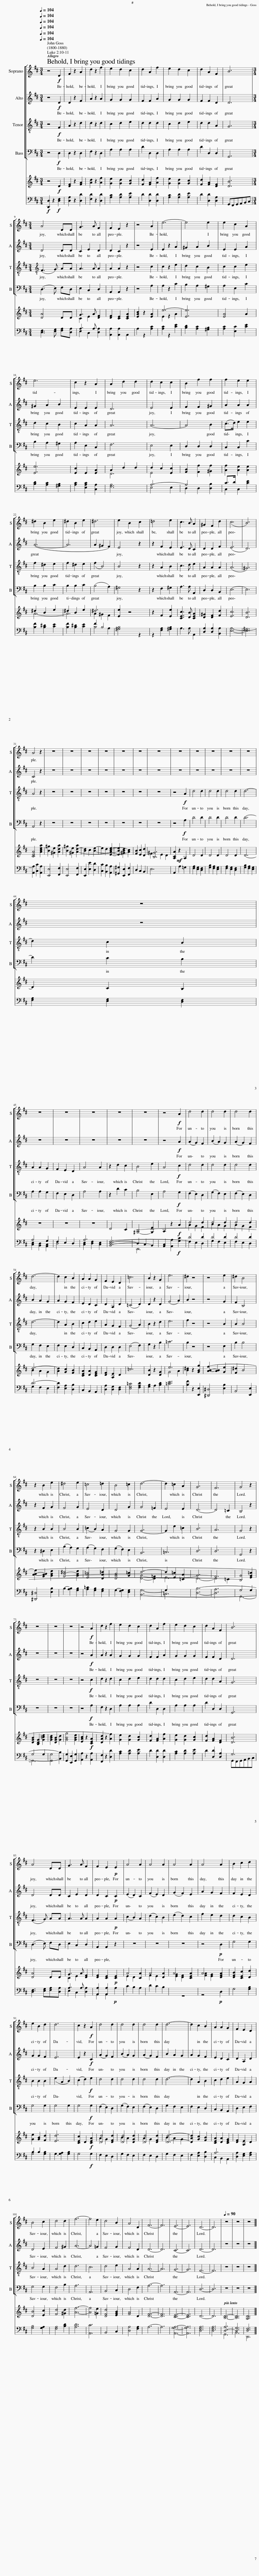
X:1
%%score [ 1 2 3 4 ] ( 5 6 ) ( 7 8 )
L:1/8
Q:1/4=104
M:3/4
I:linebreak $
K:D
V:1 treble
V:2 treble
V:3 treble-8
V:4 bass
V:5 treble
V:6 treble
V:7 bass
V:8 bass
V:1
 z4!f! D2 | F2 z2 A2 | d2 z2 f2 | e2 d2 c2 | d2 A2 f2 | %5
 e2 d2 c2 | d2 A2 F2 | B6 |$[M:3/4] A4 DD | G3 A F2 | %10
 F2 E2 z2 | z4 A2 | e6- | e4 e2 | e2 c2 A2 |$ %15
 e6 | c2 z2 A2 | A2 d2 d2 | d2 c2 c2 | B2 f2 f2 | %20
 f2 e2 e2 |$ ^d2 B2 e2 | ^d2 B2 e2 | ^d6 | e2 B2 c2 | %25
 =d4 e2 | c3 B A2 | ^G2 F2 d2 | (c6 | B6) |$ %30
 A4 z2 | z6 | z6 | z6 | z6 | %35
 z6 | z6 | z6 | z6 | z6 | %40
 z6 | z6 | z6 |$ z6 |$ z6 | %45
 z6 | z6 | z6 | z6 | z4!f! A2 | %50
 d4 d2 | d4 d2 | d4 d2 |$ d6- | d2 c2 B2 | %55
 A2 A2 G2 | F2 E2 D2 | =c6 | B2 z2 G2 | e6 | %60
 ^d2 z4 | z4 e2 | ^d2 B4 |$ z2 B2 e2 | ^d4 e2 | %65
 =c4 =d2 | B4 =c2 | d6- | d2 =c2 A2 | G6 | %70
 F6 | G4 z2 |$ z6 | z6 | z6 | %75
 z4!f! A2 | d2 z2 f2 | e2 d2 c2 | d2 A2 f2 | e2 d2 c2 | %80
 d2 A2 F2 | B6 |$ A4 DD | G3 A F2 | F2 E2!p! E2 | %85
 A4 A2 | A4 A2 | A4 A2 | A4 A2 | B2 c2 d2 |$ %90
 e2 B2 d2 | d6 | c2 z2!f! A2 | d4 d2 | d4 d2 | %95
 d4 d2 | d6- | d2 c2 B2 | A2 A2 G2 | F2 E2 D2 |$ %100
 B4 c2 | d4 d2 | f6- | f4 e2 | d4 B2 | %105
 A4 D2 | F6- | F6 | E6- | E6 | %110
 D6- | D6 |[Q:1/4=90] z6 | z6 | z6 |] %115
V:2
 z4!f! D2 | D2 z2 F2 | A2 z2 A2 | G2 G2 G2 | F2 F2 A2 | %5
 G2 G2 G2 | F2 F2 D2 | D6 |$[M:3/4] D4 DD | C2 E2 D2 | %10
 D2 C2 z2 | z4 E2 | E2 z2 A2 | ^G2 A2 B2 | E2 E2 A2 |$ %15
 ^G2 A2 B2 | E2 E2 E2 | D6 | E4 E2 | F2 F2 ^G2 | %20
 A2 A2 A2 |$ (A6- | A6 | A2 ^G2 F2) | E4 z2 | %25
 z2 F2 E2 | E3 D C2 | D2 D2 F2 | (E6 | D6) |$ %30
 C4 z2 | z6 | z6 | z6 | z6 | %35
 z6 | z6 | z6 | z6 | z6 | %40
 z6 | z6 | z6 |$ z6 |$ z6 | %45
 z6 | z6 | z6 | z6 | z4!f! A2 | %50
 (A2 G2) F2 | (B2 A2) G2 | (A2 G2) F2 |$ B2 A2 G2 | A2 G2 F2 | %55
 E2 D2 C2 | D2 A,2 D2 | (=C4 D2) | D2 z2 D2 | (G4 A2) | %60
 B2 z4 | z4 G2 | F2 B,4 |$ z2 F2 G2 | F4 G2 | %65
 E4 D2 | D4 G2 | G4 =F2 | E4 E2 | D6- | %70
 D4 =C2 | B,4 z2 |$ z6 | z6 | z6 | %75
 z4!f! A2 | A2 z2 A2 | G2 G2 G2 | F2 F2 A2 | G2 G2 G2 | %80
 F2 F2 D2 | D6 |$ D4 DD | C2 E2 D2 | D2 C2!p! C2 | %85
 (E2 D2) C2 | (F2 E2) D2 | (G2 F2) E2 | A2 G2 F2 | F2 E2 D2 |$ %90
 G2 G2 F2 | E6 | E2 z2!f! C2 | (A2 G2) F2 | (B2 A2) G2 | %95
 (A2 G2) F2 | B2 A2 G2 | A2 G2 F2 | E2 D2 C2 | D2 A,2 D2 |$ %100
 D4 E2 | F4 ^G2 | A6- | A4 =G2 | F4 G2 | %105
 F4 D2 | D6- | D6 | C6- | C6 | %110
 D6- | D6 | z6 | z6 | z6 |] %115
V:3
 z4!f! F2 | A2 z2 d2 | d2 z2 d2 | c2 d2 e2 | d2 d2 d2 | %5
 c2 d2 e2 | d2 d2 A2 | G6 |$[M:3/4][K:treble-8] (F3 G) AA | A3 A A2 | %10
 A2 A2 z2 | z4 c2 | c2 z2 e2 | d2 c2 B2 | c2 c2 e2 |$ %15
 d2 c2 B2 | c2 A2 A2 | A6 | A6- | A4 B2 | %20
 (c>d) e2 e2 |$ f2 ^d2 e2 | f2 ^d2 e2 | (f2 B4) | B4 z2 | %25
 z2 A2 B2 | c3 d e2 | A2 A2 A2 | (A6 | ^G6) |$ %30
 A4 z2 | z6 | z6 | z6 | z6 | %35
 z6 | z6 | z6 | z4!f! A2 | d4 d2 | %40
 d4 d2 | d4 d2 | d6- |$ d2 c2 B2 |$ A2 A2 G2 | %45
 F2 E2 D2 | A4 A2 | z2 d2 c2 | B4 e2 | A4!f! c2 | %50
 d4 d2 | d4 d2 | d4 d2 |$ d6- | d2 A2 B2 | %55
 c2 d2 e2 | A2 G2 F2 | (G4 A2) | B2 z2 d2 | e6 | %60
 f2 z4 | z4 B2 | B2 B4 |$ z2 B2 B2 | B4 B2 | %65
 (=c2 B2) A2 | G4 G2 | G6- | G2 e2 =c2 | B6 | %70
 A6 | G4 z2 |$ z6 | z6 | z6 | %75
 z4!f! c2 | d2 z2 d2 | c2 d2 e2 | d2 d2 d2 | c2 d2 e2 | %80
 d2 d2 A2 | G6 |$ (F3 G) AA | A3 A A2 | A2 A2!p! A2 | %85
 (c2 B2) A2 | (d2 c2) B2 | (e2 d2) c2 | f2 e2 d2 | d2 c2 B2 |$ %90
 B2 B2 B2 | (e2 A2 B2) | (c2 d2)!f! e2 | d4 d2 | d4 d2 | %95
 d4 d2 | d6- | d2 A2 B2 | c2 d2 e2 | A2 G2 A2 |$ %100
 B4 A2 | A4 d2 | d6 | c6 | d4 e2 | %105
 A4 A2 | A6- | A6 | G6- | G6 | %110
 F6- | F6 | z6 | z6 | z6 |] %115
V:4
 z4!f! D,2 | D,2 z2 D,2 | F,2 z2 D,2 | A,2 A,2 A,2 | D2 D,2 D,2 | %5
 A,2 A,2 A,2 | D2 D,2 D,2 | G,,6 |$[M:3/4] (D,3 E,) F,D, | E,2 C,2 D,2 | %10
 A,,2 A,,2 z2 | z4 A,2 | A,2 z2 C2 | B,2 A,2 ^G,2 | A,2 E,2 C2 |$ %15
 B,2 A,2 ^G,2 | A,2 E,2 C,2 | F,6 | E,4 E,2 | D,2 D,2 D,2 | %20
 C,2 C,2 C2 |$ B,2 B,2 C2 | B,2 B,2 C2 | (B,4 A,2) | ^G,4 z2 | %25
 z2 F,2 ^G,2 | A,3 A, A,,2 | D,2 D,2 B,,2 | E,6- | E,6 |$ %30
 A,,4 z2 | z6 | z6 | z6 | z6 | %35
 z6 | z6 | z6 | z4!f! A,2 | D4 D2 | %40
 D4 D2 | D4 D2 | D6- |$ D2 C2 B,2 |$ A,2 A,2 G,2 | %45
 F,2 E,2 D,2 | A,4 A,2 | z2 D2 C2 | B,4 E,2 | A,4!f! G,2 | %50
 (F,2 E,2) D,2 | (G,2 F,2) E,2 | (F,2 E,2) D,2 |$ G,2 F,2 E,2 | F,2 E,2 D,2 | %55
 C,2 B,,2 A,,2 | D,2 D,2 D,2 | (E,4 F,2) | G,2 z2 B,2 | =C6 | %60
 B,2 z4 | z4 E,2 | B,2 B,4 |$ z2 ^D,2 E,2 | (B,2 A,2) G,2 | %65
 (A,2 G,2) F,2 | (G,2 F,2) E,2 | B,,6 | =C,6 | D,6 | %70
 D,6 | G,,4 z2 |$ z6 | z6 | z6 | %75
 z4!f! A,2 | F,2 z2 D,2 | A,2 A,2 A,2 | D2 D,2 D,2 | A,2 A,2 A,2 | %80
 D2 D,2 D,2 | G,,6 |$ (D,3 E,) F,D, | E,2 C,2 D,2 | A,,2 A,,2 z2 | %85
 z6 | z6 | z6 | z4!p! D,2 | G,4 G,2 |$ %90
 G,4 G,2 | G,4 G,2 | G,4!f! G,2 | (F,2 E,2) D,2 | (G,2 F,2) E,2 | %95
 (F,2 E,2) D,2 | G,2 F,2 E,2 | F,2 E,2 D,2 | C,2 B,,2 A,,2 | D,2 E,2 F,2 |$ %100
 G,4 G,2 | F,4 B,2 | A,6 | A,,6 | B,,4 C,2 | %105
 D,4 F,2 | A,6- | A,6 | A,,6- | A,,6 | %110
 D,6- | D,6 | z6 | z6 | z6 |] %115
V:5
 z4!f! D2 | [DF]2 z2 [FA]2 | [Ad]2 z2 [Af]2 | [Ge]2 [Gd]2 [Gc]2 | [Fd]2 [FA]2 [Af]2 | %5
 [Ge]2 [Gd]2 [Gc]2 | [Fd]2 [FA]2 [DF]2 | [DB]6 |$[M:3/4] [DA]4 DD | G3 A [DF]2 | %10
 [DF]2 [CE]2 [CEA]2 | [EAc]2 z2 [EA]2 | e6- | [Ee]6 | [EA]4 A2 |$ %15
 [Ee]6 | [Ec]2 E2 [EA]2 | A2 d2 d2 | d2 c2 [Ec]2 | [FB]2 [Ff]2 [^Gf]2 | %20
 [Af]2 [Ae]2 [Ae]2 |$ ^d2 B2 e2 | ^d2 B2 e2 | ^d6 | [Ee]2 z4 | %25
 z2 F2 [Ee]2 | [CEc]3 [DB] [CEA]2 | [D^G]2 [DF]2 [Fd]2 | [Ec]6 | [DB]6 |$ %30
 [CEA]4 [Acea]2 | [B^g]2 [^Ge]2 [Ada]2 | [B^g]2 [^Ge]2 [A-d-a]2 | [Bd]2 c2 [Be]2- | e2 d2 [EAce]2- | %35
 [EBe]2 [^GBd]2 [Ac]2 | [FB]2 [Ec]2 [Dd]2 | [B,^G]6 | [A,CA]2!mf! z2 A,2 | D4 D2 | %40
 D4 D2 | D4 D2 | D6- |$ D2 C2 B,2 |$ z6 | %45
 z6 | z6 | D4 C2 | [^G,B,]4- [G,E]2 | A,2 z2!f! A2 | %50
 d4 d2 | d4 d2 | d4 d2 |$ d6- | d2 [Gc]2 [FB]2 | %55
 [CEA]2 [DA]2 [CEG]2 | [DF]2 [A,E]2 D2 | =c6 | [DB]2 z2 [DG]2 | e6 | %60
 [B^d]2 z2 [GBg]2 | [ABf]2- [AB]2 [Ge]2 | [F^d]2 B4 |$ [ABf]2- [FAB]2 [GBe]2 | [F-B-^d]4 [GBe]2 | %65
 [EA=c]4 [DA=d]2 | [DGB]4 [G=c]2 | d6- | d2 [E=c]2 [=CA]2 | G6 | %70
 F6 | [B,G]4 [EG=c]2 |$ [DGB]2 [B,DG]2 [G=ce]2 | [GBd]2 [DGB]2 [Gd]2 | [GBg]4 [GBe]2 | %75
 [EAc]2 z2!f! [CEA]2 | [DAd]2 z2 [Af]2 | [Ge]2 [Gd]2 [Gc]2 | [Fd]2 [FA]2 [Af]2 | [Ge]2 [Gd]2 [Gc]2 | %80
 [Fd]2 [FA]2 [DF]2 | [DB]6 |$ [DA]4 DD | G3 A [DF]2 | [DF]2 [CE]2!p! [CE]2 | %85
 A4 [CA]2 | A4 [DA]2 | A4 [CEA]2 | A4 [DFA]2 | [DFB]2 [CEc]2 [Dd]2 |$ %90
 [Ge]2 [GB]2 [Fd]2 | [Ed]6 | [CEc]2 D2!f! [CEA]2 | [Dd]4 [DFd]2 | [Dd]4 [DGd]2 | %95
 [Dd]4 [DFd]2 | [Dd]6- | [DAd]2 [Gc]2 [FB]2 | [CEA]2 [DA]2 [CEG]2 | [DF]2 [A,E]2 D2 |$ %100
 [DB]4 [Ec]2 | [Fd]4 [^Gd]2 | [Af]6- | [Af]4 [=Ge]2 | [DFd]4 [EGB]2 | %105
 [FA]4 D2 | [DF]6- | [DF]6 | [CE]6- | [CE]6 | %110
 D6- | D6 | [B,D]6- | [B,D]6 | [A,D]6 |] %115
V:6
 x6 | x6 | x6 | x6 | x6 | %5
 x6 | x6 | x6 |$[M:3/4] x6 | C2 E2 x2 | %10
 x6 | x6 | E2 z2 A2 | x6 | x6 |$ %15
 x6 | x6 | D6 | E4 x2 | x6 | %20
 x6 |$ A6- | A6 | A2 ^G2 F2 | x6 | %25
 x6 | x6 | x6 | x6 | x6 |$ %30
 x6 | x6 | x6 | x6 | x6 | %35
 x6 | x6 | F2 E2 D2 | x6 | x6 | %40
 x6 | x6 | x6 |$ x6 |$ x6 | %45
 x6 | x6 | x6 | x6 | x6 | %50
 A2 G2 F2 | B2 A2 G2 | A2 G2 F2 |$ B2 A2 G2 | A2 x4 | %55
 x6 | x6 | x6 | x6 | G4 A2 | %60
 x6 | x6 | x6 |$ x6 | x6 | %65
 x6 | x6 | [DG]4- [D=F]2 | E6 | D6- | %70
 D4 =C2 | x6 |$ x6 | x6 | x6 | %75
 x6 | x6 | x6 | x6 | x6 | %80
 x6 | x6 |$ x6 | C2 E2 x2 | x6 | %85
 E2 D2 x2 | F2 E2 x2 | [EG]2 [DF]2 x2 | [FA]2 [EG]2 x2 | x6 |$ %90
 x6 | x6 | x6 | A2 G2 x2 | B2 A2 x2 | %95
 A2 G2 x2 | B2 A2 G2 | x6 | x6 | x6 |$ %100
 x6 | x6 | x6 | x6 | x6 | %105
 x6 | x6 | x6 | x6 | x6 | %110
 x6 | x6 | x6 | x6 | x6 |] %115
V:7
!f! [D,,D,]2 z2!f! [D,F,]2 | [D,A,]2 z2 [D,D]2 | [F,D]2 z2 [D,D]2 | [A,C]2 [A,D]2 [A,E]2 | D2 [D,D]2 [D,D]2 | %5
 [A,C]2 [A,D]2 [A,E]2 | D2 [D,D]2 [D,A,]2 | G,,F,,G,,A,,B,,C, |$[M:3/4] x6 | A,3 A, x2 | %10
 x6 | x6 | x6 | x6 | x6 |$ %15
 x6 | x6 | x6 | A,6- | A,4 x2 | %20
 C>D x2 x2 |$ x6 | x6 | F2 B,4 | x6 | %25
 x6 | x6 | x6 | x6 | x6 |$ %30
 [A,,A,]2 [C,C]2 [A,,A,]2 | [E,,E,]4 [F,,F,]2 | [E,,E,]4 [F,,F,]2 | [E,,E,]2 [E,E]2 [D,D]2 | [C,C]2 [B,,B,]2 [A,,A,]2 | %35
 [^G,,^G,]2 [E,,E,]2 [F,,F,]2 | D,2 C,2 B,,2 | E,6 | A,,2 A,2 =G,2 | [F,A,]2 [E,G,]2 [D,F,]2 | %40
 [G,B,]2 [F,A,]2 [E,G,]2 | [F,A,]2 [E,G,]2 [D,F,]2 | [G,B,]2 [F,A,]2 [E,G,]2 |$ [F,A,]2 [E,G,]2 [D,F,]2 |$ A,4 G,2 | %45
 F,2 E,2 D,2 | A,6 | [B,,D,F,]6- | D,2 C,2 B,,2 | [A,,C,]2 [A,,A,]2!f! [G,C]2 | %50
 D4 D2 | D4 D2 | D4 D2 |$ D6- | D2 [E,A,]2 [D,B,]2 | %55
 x6 | [D,A,]2 [D,G,]2 [D,F,]2 | [E,G,=C]4 [F,A,D]2 | [G,B,]2 A,2 [B,D]2 | [=CE]6 | %60
 [B,F]2 z2 [E,,E,]2 | [^D,,^D,]4 [E,B,]2 | B,,4 [E,,E,]2 |$ [^D,,^D,]4 [E,B,]2 | B,2- [A,B,]2 [G,B,]2 | %65
 [A,=C]2 [G,B,]2 [F,A,]2 | G,2- [F,G,]2 [E,G,]2 | [B,,G,]6- | G,2 x4 | [D,B,]6- | %70
 [D,A,]6 | G,4 G,2 |$ G,4 G,2 | G,4 [B,,B,]2 | [G,,G,]2 [E,,E,]2 [G,,G,]2 | %75
 [A,,A,]2 z2 [A,,A,]2 | [F,,F,]2 z2 [D,D]2 | [A,C]2 [A,D]2 [A,E]2 | D2 [D,D]2 [D,D]2 | [A,C]2 [A,D]2 [A,E]2 | %80
 D2 [D,D]2 [D,A,]2 | G,6 |$ [D,F,]3 [E,G,][F,A,][D,A,] | A,3 A, [D,A,]2 | [A,,A,]2 [A,,A,]2!p! A,2 | %85
 C2 B,2 A,2 | D2 C2 B,2 | x6 | x4!p! D,2 | G,4 [G,B,]2 |$ %90
 B,2 B,2 x2 | x6 | x4!f! x2 | x6 | x6 | %95
 x6 | x6 | x6 | A,6 | [D,A,]2 [E,G,]2 [F,A,]2 |$ %100
 [G,B,]4 [G,A,]2 | [F,A,]4 [B,D]2 | [A,D]6 | [A,,C]6 | B,,4 C,2 | %105
 [D,A,]4 [F,A,]2 | A,6- | A,6 | [A,,G,A,]6- | [A,,G,A,]6 | %110
 [D,F,A,]6 | [D,F,A,]6 | [D,-A,]6 | [D,G,]6 | [D,F,]6 |] %115
V:8
 x6 | x6 | x6 | x6 | x6 | %5
 x6 | x6 | x6 |$[M:3/4] [D,F,]3 [E,G,] [F,A,][D,A,] | E,2 C,2 [D,A,]2 | %10
 [A,,A,]2 [A,,A,]2 A,,2 | A,2 z2 [A,C]2 | [A,C]2 z2 [CE]2 | [B,D]2 [A,C]2 [^G,B,]2 | [A,C]2 [E,C]2 [CE]2 |$ %15
 [B,D]2 [A,C]2 [^G,B,]2 | [A,C]2 [E,A,C]2 [C,A,]2 | [F,A,]6 | E,4 E,2 | D,2 D,2 [D,B,]2 | %20
 C,2 C,2 [CE]2 |$ [B,F]2 [B,^D]2 [CE]2 | [B,F]2 [B,^D]2 [CE]2 | B,4 A,2 | [^G,B,]4 z2 | %25
 z2 [F,A,]2 [^G,B,]2 | A,3 A, A,,2 | [D,A,]2 [D,A,]2 [B,,A,]2 | [E,A,]6- | [E,^G,]6 |$ %30
 x6 | x6 | x6 | x6 | x6 | %35
 x6 | x6 | x6 | x6 | x6 | %40
 x6 | x6 | x6 |$ x6 |$ [C,E,]2 [B,,D,]2 [A,,C,]2 | %45
 D,4 x2 | [C,E,]2 [D,F,]2 [C,E,]2 | x6 | E,,6 | x6 | %50
 F,2 E,2 D,2 | G,2 F,2 E,2 | F,2 E,2 D,2 |$ G,2 F,2 E,2 | F,2 x4 | %55
 C,2 B,,2 A,,2 | x6 | x6 | x6 | x6 | %60
 x6 | x6 | x6 |$ x6 | x6 | %65
 x6 | x6 | x6 | =C,6 | x6 | %70
 x6 | G,,6- |$ G,,6 | G,,4 x2 | x6 | %75
 x6 | x6 | x6 | x6 | x6 | %80
 x6 | G,,F,,G,,A,,B,,C, |$ x6 | E,2 C,2 x2 | A,,2 A,,2 x2 | %85
 x6 | x6 | z6 | z4 x2 | x6 |$ %90
 G,4 [G,B,]2 | G,2- [G,A,]2 [G,B,]2 | G,4 G,2 | F,2 E,2 D,2 | G,2 F,2 E,2 | %95
 F,2 E,2 D,2 | G,2 F,2 E,2 | F,2 [E,A,]2 [D,B,]2 | C,2 B,,2 A,,2 | x6 |$ %100
 x6 | x6 | x6 | x6 | x6 | %105
 x6 | x6 | x6 | x6 | x6 | %110
 x6 | x6 | G,,6 | B,,6 | D,,6 |] %115
